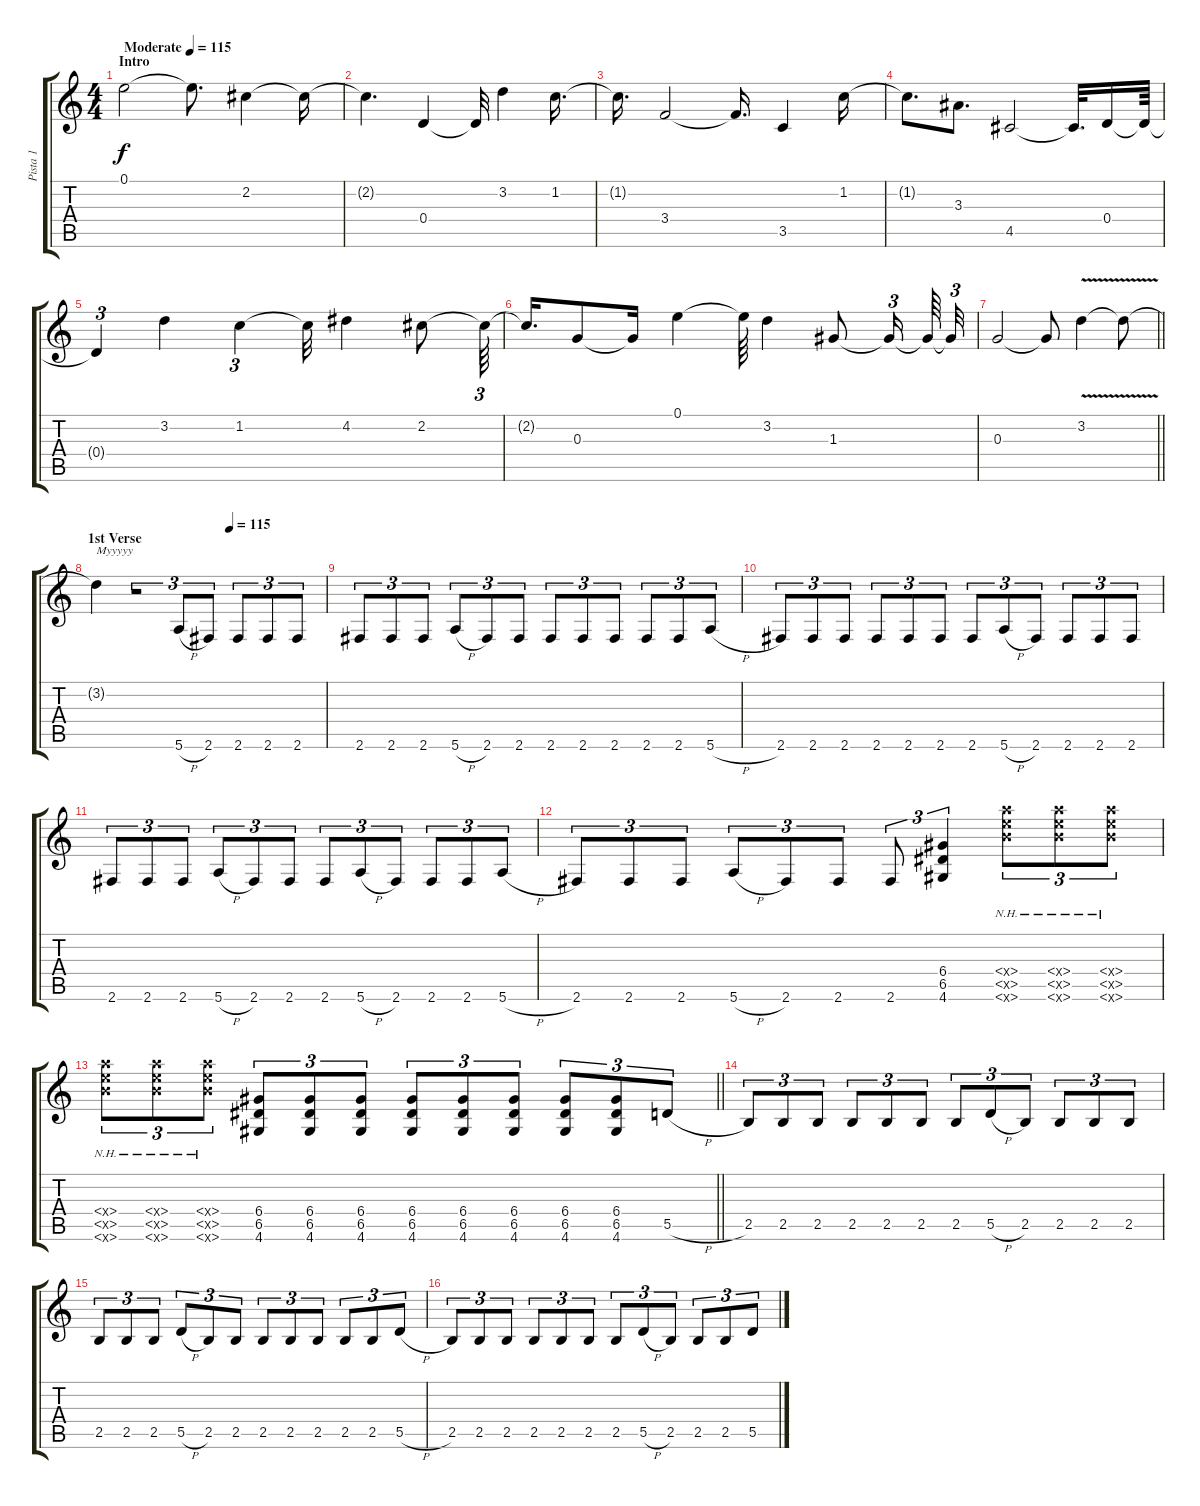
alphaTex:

\track ("Pista 1" "Pista 1") {instrument distortionguitar}
\staff {score tabs}
\tuning (E4 B3 G3 D3 A2 E2) {hide}
\ts (4 4)
\section ("" "Intro")
\tempo (115 "Moderate")
\tempo 70
\tempo (115 "Moderate")
\clef g2
\ks c
0.1.2{dy f instrument electricguitarclean} 0.1{t}.8{d} 2.2.4 2.2{t}.16 |
2.2{t}.4{d} 0.4.4 0.4{t}.32 3.2.4 1.2.16{d} |
1.2{t}.16{d} 3.4.2 3.4{t}.16{d} 3.5.4 1.2.16 |
1.2{t}.8{d} 3.3.8{d} 4.5.2 4.5{t}.32{d} 0.4.16 0.4{t}.64 |
0.4{t}.4{tu (3 2)} 3.2.4 1.2.4{tu (3 2)} 1.2{t}.32 4.2.4 2.2.8 2.2{t}.64{tu (3 2)} |
2.2{t}.16{d} 0.3.8 0.3{t}.16 0.1.4 0.1{t}.64 3.2.4 1.3.8 1.3{t}.16{tu (3 2) beam splitsecondary} 1.3{t}.64 1.3{t}.32{tu (3 2)} |
\barLineRight lightlight
0.3.2 0.3{t}.8 3.2{v}.4 3.2{t}.8 |
\section ("" "1st Verse")
\tempo (115 0.5833333333333334)
3.2{t}.4{txt "Myyyyy"} r.2{tu (3 2)} 5.6{h}.8{tu (3 2) instrument distortionguitar} 2.6.8{tu (3 2)} 2.6.8{tu (3 2)} 2.6.8{tu (3 2)} 2.6.8{tu (3 2)} |
2.6.8{tu (3 2)} 2.6.8{tu (3 2)} 2.6.8{tu (3 2)} 5.6{h}.8{tu (3 2)} 2.6.8{tu (3 2)} 2.6.8{tu (3 2)} 2.6.8{tu (3 2)} 2.6.8{tu (3 2)} 2.6.8{tu (3 2)} 2.6.8{tu (3 2)} 2.6.8{tu (3 2)} 5.6{h}.8{tu (3 2)} |
2.6.8{tu (3 2)} 2.6.8{tu (3 2)} 2.6.8{tu (3 2)} 2.6.8{tu (3 2)} 2.6.8{tu (3 2)} 2.6.8{tu (3 2)} 2.6.8{tu (3 2)} 5.6{h}.8{tu (3 2)} 2.6.8{tu (3 2)} 2.6.8{tu (3 2)} 2.6.8{tu (3 2)} 2.6.8{tu (3 2)} |
2.6.8{tu (3 2)} 2.6.8{tu (3 2)} 2.6.8{tu (3 2)} 5.6{h}.8{tu (3 2)} 2.6.8{tu (3 2)} 2.6.8{tu (3 2)} 2.6.8{tu (3 2)} 5.6{h}.8{tu (3 2)} 2.6.8{tu (3 2)} 2.6.8{tu (3 2)} 2.6.8{tu (3 2)} 5.6{h}.8{tu (3 2)} |
2.6.8{tu (3 2)} 2.6.8{tu (3 2)} 2.6.8{tu (3 2)} 5.6{h}.8{tu (3 2)} 2.6.8{tu (3 2)} 2.6.8{tu (3 2)} 2.6.8{tu (3 2)} (6.4 6.5 4.6).4{tu (3 2)} (7.4{nh x} 7.5{nh x} 7.6{nh x}).8{tu (3 2)} (7.4{nh x} 7.5{nh x} 7.6{nh x}).8{tu (3 2)} (7.4{nh x} 7.5{nh x} 7.6{nh x}).8{tu (3 2)} |
\barLineRight lightlight
(7.4{nh x} 7.5{nh x} 7.6{nh x}).8{tu (3 2)} (7.4{nh x} 7.5{nh x} 7.6{nh x}).8{tu (3 2)} (7.4{nh x} 7.5{nh x} 7.6{nh x}).8{tu (3 2)} (6.4 6.5 4.6).8{tu (3 2)} (6.4 6.5 4.6).8{tu (3 2)} (6.4 6.5 4.6).8{tu (3 2)} (6.4 6.5 4.6).8{tu (3 2)} (6.4 6.5 4.6).8{tu (3 2)} (6.4 6.5 4.6).8{tu (3 2)} (6.4 6.5 4.6).8{tu (3 2)} (6.4 6.5 4.6).8{tu (3 2)} 5.5{h}.8{tu (3 2)} |
\section ("" "")
2.5.8{tu (3 2)} 2.5.8{tu (3 2)} 2.5.8{tu (3 2)} 2.5.8{tu (3 2)} 2.5.8{tu (3 2)} 2.5.8{tu (3 2)} 2.5.8{tu (3 2)} 5.5{h}.8{tu (3 2)} 2.5.8{tu (3 2)} 2.5.8{tu (3 2)} 2.5.8{tu (3 2)} 2.5.8{tu (3 2)} |
2.5.8{tu (3 2)} 2.5.8{tu (3 2)} 2.5.8{tu (3 2)} 5.5{h}.8{tu (3 2)} 2.5.8{tu (3 2)} 2.5.8{tu (3 2)} 2.5.8{tu (3 2)} 2.5.8{tu (3 2)} 2.5.8{tu (3 2)} 2.5.8{tu (3 2)} 2.5.8{tu (3 2)} 5.5{h}.8{tu (3 2)} |
2.5.8{tu (3 2)} 2.5.8{tu (3 2)} 2.5.8{tu (3 2)} 2.5.8{tu (3 2)} 2.5.8{tu (3 2)} 2.5.8{tu (3 2)} 2.5.8{tu (3 2)} 5.5{h}.8{tu (3 2)} 2.5.8{tu (3 2)} 2.5.8{tu (3 2)} 2.5.8{tu (3 2)} 5.5{h}.8{tu (3 2)}
